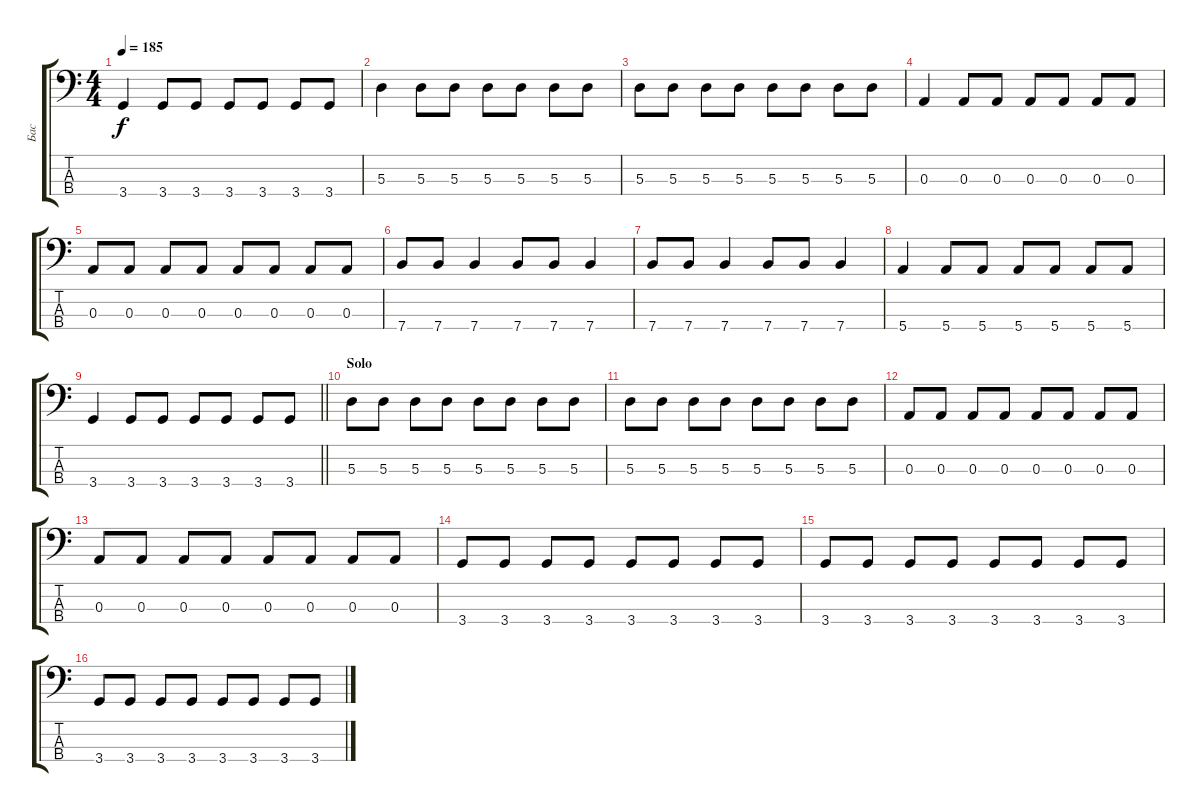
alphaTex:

\track ("Бас" "Бас") {instrument electricbasspick}
\staff {score tabs}
\tuning (G2 D2 A1 E1) {hide}
\ts (4 4)
\tempo 185
\clef f4
\ks c
3.4.4{dy f} 3.4.8 3.4.8 3.4.8 3.4.8 3.4.8 3.4.8 |
5.3.4 5.3.8 5.3.8 5.3.8 5.3.8 5.3.8 5.3.8 |
5.3.8 5.3.8 5.3.8 5.3.8 5.3.8 5.3.8 5.3.8 5.3.8 |
0.3.4 0.3.8 0.3.8 0.3.8 0.3.8 0.3.8 0.3.8 |
0.3.8 0.3.8 0.3.8 0.3.8 0.3.8 0.3.8 0.3.8 0.3.8 |
7.4.8 7.4.8 7.4.4 7.4.8 7.4.8 7.4.4 |
7.4.8 7.4.8 7.4.4 7.4.8 7.4.8 7.4.4 |
5.4.4 5.4.8 5.4.8 5.4.8 5.4.8 5.4.8 5.4.8 |
\barLineRight lightlight
3.4.4 3.4.8 3.4.8 3.4.8 3.4.8 3.4.8 3.4.8 |
\section ("" "Solo")
5.3.8 5.3.8 5.3.8 5.3.8 5.3.8 5.3.8 5.3.8 5.3.8 |
5.3.8 5.3.8 5.3.8 5.3.8 5.3.8 5.3.8 5.3.8 5.3.8 |
0.3.8 0.3.8 0.3.8 0.3.8 0.3.8 0.3.8 0.3.8 0.3.8 |
0.3.8 0.3.8 0.3.8 0.3.8 0.3.8 0.3.8 0.3.8 0.3.8 |
3.4.8 3.4.8 3.4.8 3.4.8 3.4.8 3.4.8 3.4.8 3.4.8 |
3.4.8 3.4.8 3.4.8 3.4.8 3.4.8 3.4.8 3.4.8 3.4.8 |
3.4.8 3.4.8 3.4.8 3.4.8 3.4.8 3.4.8 3.4.8 3.4.8
